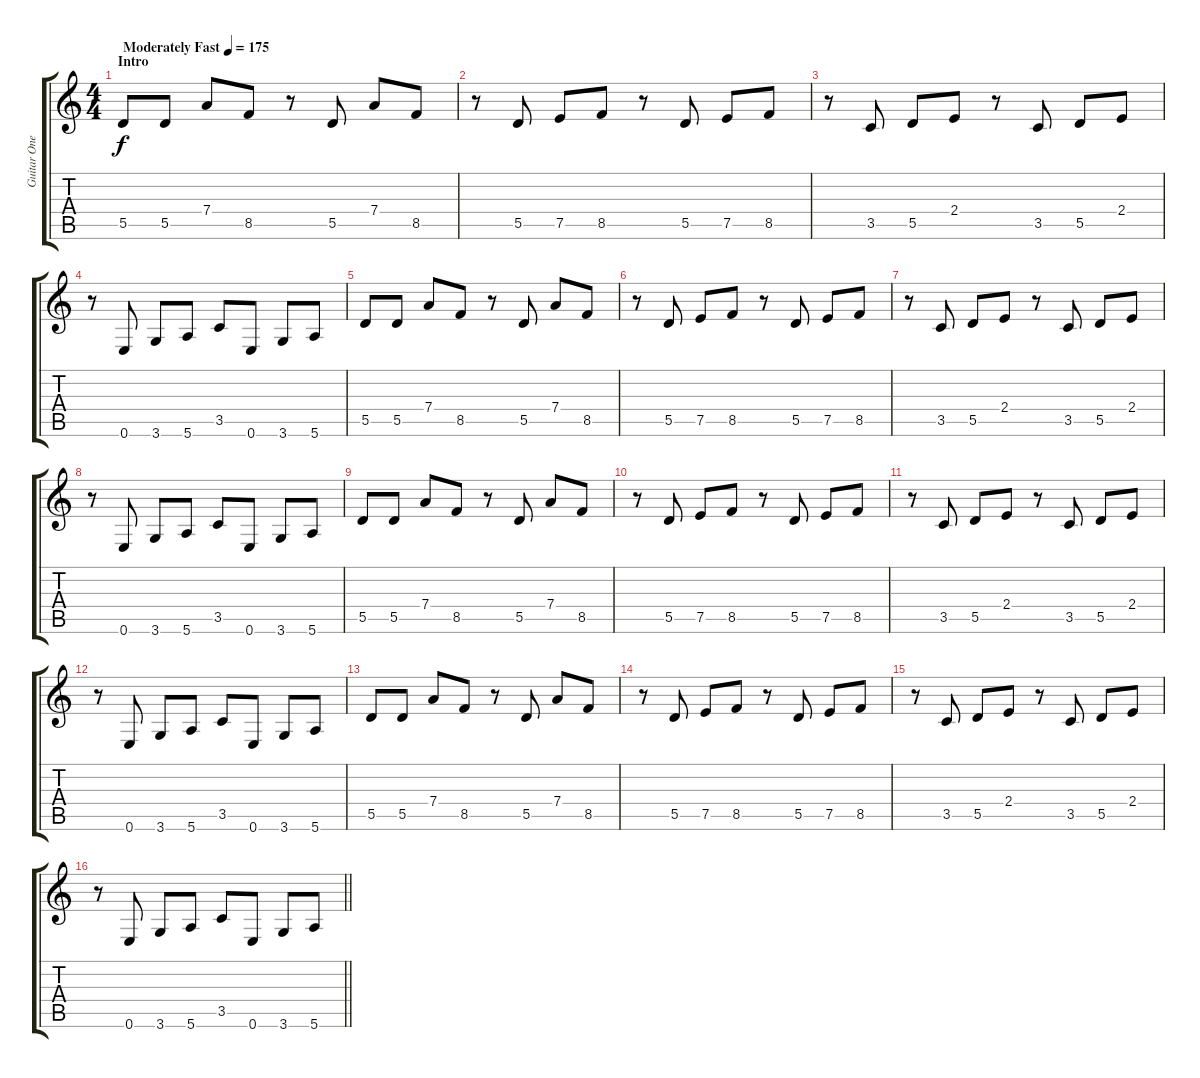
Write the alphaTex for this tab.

\track ("Guitar One" "Guitar One") {instrument distortionguitar}
\staff {score tabs}
\tuning (E4 B3 G3 D3 A2 E2) {hide}
\ts (4 4)
\section ("" "Intro")
\tempo (175 "Moderately Fast")
\clef g2
\ks c
5.5.8{dy f instrument distortionguitar} 5.5.8 7.4.8 8.5.8 r.8 5.5.8 7.4.8 8.5.8 |
r.8 5.5.8 7.5.8 8.5.8 r.8 5.5.8 7.5.8 8.5.8 |
r.8 3.5.8 5.5.8 2.4.8 r.8 3.5.8 5.5.8 2.4.8 |
r.8 0.6.8 3.6.8 5.6.8 3.5.8 0.6.8 3.6.8 5.6.8 |
5.5.8 5.5.8 7.4.8 8.5.8 r.8 5.5.8 7.4.8 8.5.8 |
r.8 5.5.8 7.5.8 8.5.8 r.8 5.5.8 7.5.8 8.5.8 |
r.8 3.5.8 5.5.8 2.4.8 r.8 3.5.8 5.5.8 2.4.8 |
r.8 0.6.8 3.6.8 5.6.8 3.5.8 0.6.8 3.6.8 5.6.8 |
5.5.8 5.5.8 7.4.8 8.5.8 r.8 5.5.8 7.4.8 8.5.8 |
r.8 5.5.8 7.5.8 8.5.8 r.8 5.5.8 7.5.8 8.5.8 |
r.8 3.5.8 5.5.8 2.4.8 r.8 3.5.8 5.5.8 2.4.8 |
r.8 0.6.8 3.6.8 5.6.8 3.5.8 0.6.8 3.6.8 5.6.8 |
5.5.8 5.5.8 7.4.8 8.5.8 r.8 5.5.8 7.4.8 8.5.8 |
r.8 5.5.8 7.5.8 8.5.8 r.8 5.5.8 7.5.8 8.5.8 |
r.8 3.5.8 5.5.8 2.4.8 r.8 3.5.8 5.5.8 2.4.8 |
\barLineRight lightlight
r.8 0.6.8 3.6.8 5.6.8 3.5.8 0.6.8 3.6.8 5.6.8
